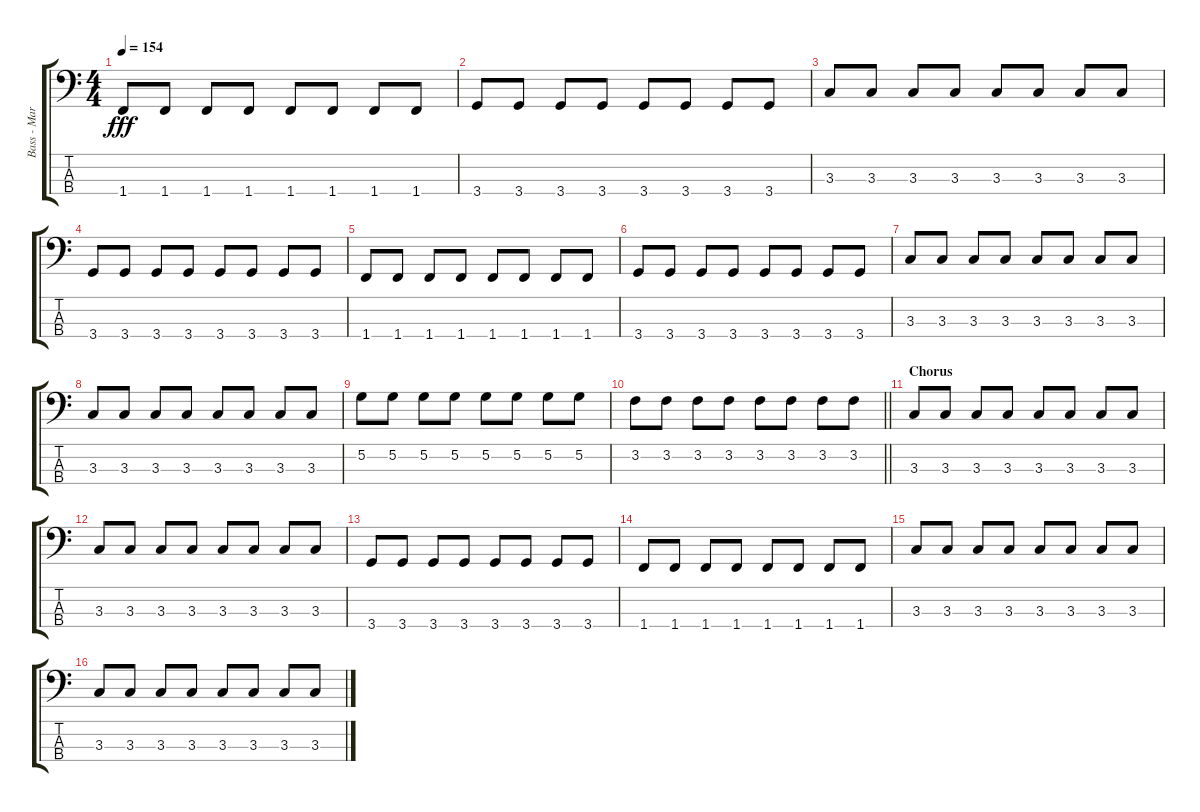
\track ("Bass - Mark" "Bass - Mar") {instrument electricbasspick}
\staff {score tabs}
\tuning (G2 D2 A1 E1) {hide}
\ts (4 4)
\tempo 154
\clef f4
\ks c
1.4.8{dy fff} 1.4.8 1.4.8 1.4.8 1.4.8 1.4.8 1.4.8 1.4.8 |
3.4.8 3.4.8 3.4.8 3.4.8 3.4.8 3.4.8 3.4.8 3.4.8 |
3.3.8 3.3.8 3.3.8 3.3.8 3.3.8 3.3.8 3.3.8 3.3.8 |
3.4.8 3.4.8 3.4.8 3.4.8 3.4.8 3.4.8 3.4.8 3.4.8 |
1.4.8 1.4.8 1.4.8 1.4.8 1.4.8 1.4.8 1.4.8 1.4.8 |
3.4.8 3.4.8 3.4.8 3.4.8 3.4.8 3.4.8 3.4.8 3.4.8 |
3.3.8 3.3.8 3.3.8 3.3.8 3.3.8 3.3.8 3.3.8 3.3.8 |
3.3.8{volume 10} 3.3.8 3.3.8 3.3.8 3.3.8 3.3.8 3.3.8 3.3.8 |
5.2.8 5.2.8 5.2.8 5.2.8 5.2.8 5.2.8 5.2.8 5.2.8 |
\barLineRight lightlight
3.2.8 3.2.8 3.2.8 3.2.8 3.2.8 3.2.8 3.2.8 3.2.8 |
\section ("" "Chorus ")
3.3.8{volume 14} 3.3.8 3.3.8 3.3.8 3.3.8 3.3.8 3.3.8 3.3.8 |
3.3.8 3.3.8 3.3.8 3.3.8 3.3.8 3.3.8 3.3.8 3.3.8 |
3.4.8 3.4.8 3.4.8 3.4.8 3.4.8 3.4.8 3.4.8 3.4.8 |
1.4.8 1.4.8 1.4.8 1.4.8 1.4.8 1.4.8 1.4.8 1.4.8 |
3.3.8 3.3.8 3.3.8 3.3.8 3.3.8 3.3.8 3.3.8 3.3.8 |
3.3.8 3.3.8 3.3.8 3.3.8 3.3.8 3.3.8 3.3.8 3.3.8
